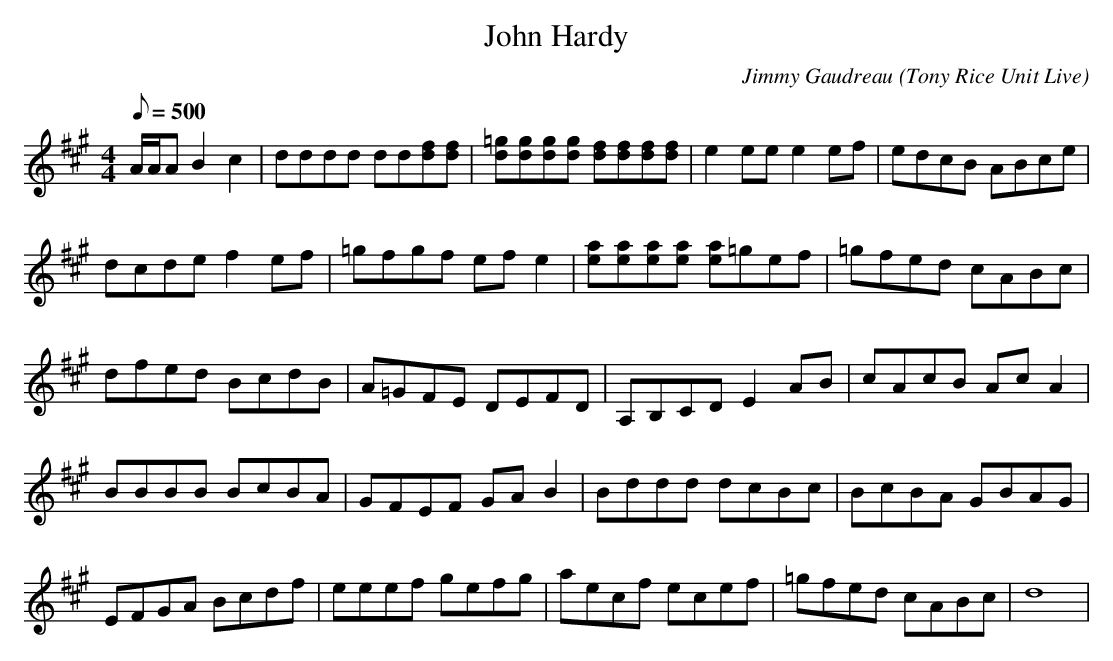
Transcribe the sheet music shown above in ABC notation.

X:1
T:John Hardy
C:Jimmy Gaudreau (Tony Rice Unit Live)
M:4/4
L:1/8
Q:1/8=500
K:A
A/A/AB2 c2|dddd dd[fd][fd]|[=gd][gd][gd][gd] [fd][fd][fd][fd]|e2ee e2ef| edcB ABce|
dcde f2ef|=gfgf efe2|[ae][ae][ae][ae] [ae]=gef|=gfed cABc|
dfed BcdB|A=GFE DEFD|A,B,CD E2AB|cAcB AcA2|
BBBB BcBA|GFEF GAB2|Bddd dcBc|BcBA GBAG|
EFGA Bcdf|eeef gefg|aecf ecef|=gfed cABc|d8|
